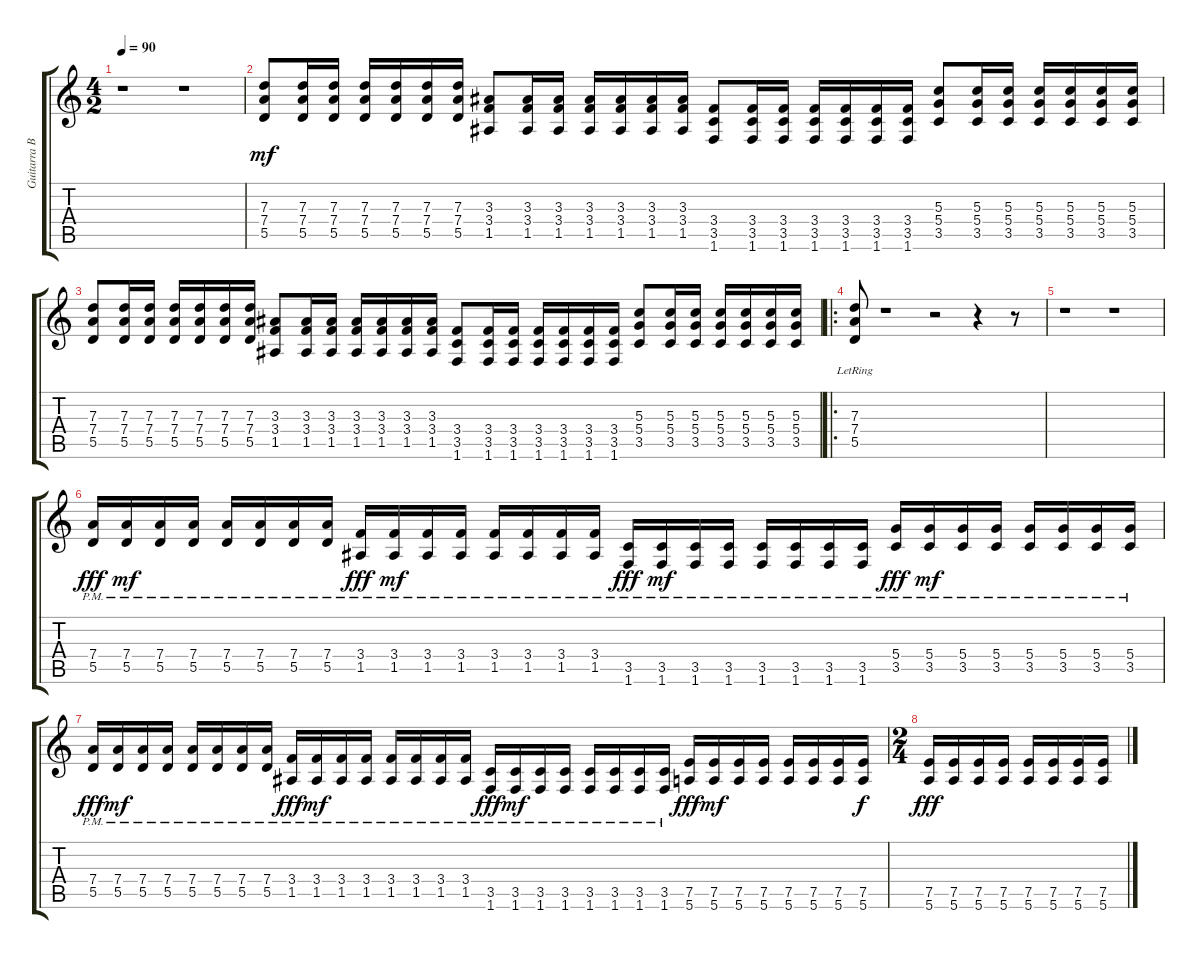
\track ("Guitarra Base" "Guitarra B") {instrument overdrivenguitar}
\staff {score tabs}
\tuning (E4 B3 G3 D3 A2 E2) {hide}
\ts (4 2)
\tempo 90
\clef g2
\ks c
r.1{dy mf instrument overdrivenguitar} r.1 |
(7.3 7.4 5.5).8 (7.3 7.4 5.5).16 (7.3 7.4 5.5).16 (7.3 7.4 5.5).16 (7.3 7.4 5.5).16 (7.3 7.4 5.5).16 (7.3 7.4 5.5).16 (3.3 3.4 1.5).8 (3.3 3.4 1.5).16 (3.3 3.4 1.5).16 (3.3 3.4 1.5).16 (3.3 3.4 1.5).16 (3.3 3.4 1.5).16 (3.3 3.4 1.5).16 (3.4 3.5 1.6).8 (3.4 3.5 1.6).16 (3.4 3.5 1.6).16 (3.4 3.5 1.6).16 (3.4 3.5 1.6).16 (3.4 3.5 1.6).16 (3.4 3.5 1.6).16 (5.3 5.4 3.5).8 (5.3 5.4 3.5).16 (5.3 5.4 3.5).16 (5.3 5.4 3.5).16 (5.3 5.4 3.5).16 (5.3 5.4 3.5).16 (5.3 5.4 3.5).16 |
(7.3 7.4 5.5).8 (7.3 7.4 5.5).16 (7.3 7.4 5.5).16 (7.3 7.4 5.5).16 (7.3 7.4 5.5).16 (7.3 7.4 5.5).16 (7.3 7.4 5.5).16 (3.3 3.4 1.5).8 (3.3 3.4 1.5).16 (3.3 3.4 1.5).16 (3.3 3.4 1.5).16 (3.3 3.4 1.5).16 (3.3 3.4 1.5).16 (3.3 3.4 1.5).16 (3.4 3.5 1.6).8 (3.4 3.5 1.6).16 (3.4 3.5 1.6).16 (3.4 3.5 1.6).16 (3.4 3.5 1.6).16 (3.4 3.5 1.6).16 (3.4 3.5 1.6).16 (5.3 5.4 3.5).8 (5.3 5.4 3.5).16 (5.3 5.4 3.5).16 (5.3 5.4 3.5).16 (5.3 5.4 3.5).16 (5.3 5.4 3.5).16 (5.3 5.4 3.5).16 |
\ro
(7.3{lr} 7.4{lr} 5.5{lr}).8 r.1 r.2 r.4 r.8 |
r.1 r.1 |
(7.4{pm} 5.5{pm}).16{dy fff} (7.4{pm} 5.5{pm}).16{dy mf} (7.4{pm} 5.5{pm}).16 (7.4{pm} 5.5{pm}).16 (7.4{pm} 5.5{pm}).16 (7.4{pm} 5.5{pm}).16 (7.4{pm} 5.5{pm}).16 (7.4{pm} 5.5{pm}).16 (3.4{pm} 1.5{pm}).16{dy fff} (3.4{pm} 1.5{pm}).16{dy mf} (3.4{pm} 1.5{pm}).16 (3.4{pm} 1.5{pm}).16 (3.4{pm} 1.5{pm}).16 (3.4{pm} 1.5{pm}).16 (3.4{pm} 1.5{pm}).16 (3.4{pm} 1.5{pm}).16 (3.5{pm} 1.6{pm}).16{dy fff} (3.5{pm} 1.6{pm}).16{dy mf} (3.5{pm} 1.6{pm}).16 (3.5{pm} 1.6{pm}).16 (3.5{pm} 1.6{pm}).16 (3.5{pm} 1.6{pm}).16 (3.5{pm} 1.6{pm}).16 (3.5{pm} 1.6{pm}).16 (5.4{pm} 3.5{pm}).16{dy fff} (5.4{pm} 3.5{pm}).16{dy mf} (5.4{pm} 3.5{pm}).16 (5.4{pm} 3.5{pm}).16 (5.4{pm} 3.5{pm}).16 (5.4{pm} 3.5{pm}).16 (5.4{pm} 3.5{pm}).16 (5.4{pm} 3.5{pm}).16 |
(7.4{pm} 5.5{pm}).16{dy fff} (7.4{pm} 5.5{pm}).16{dy mf} (7.4{pm} 5.5{pm}).16 (7.4{pm} 5.5{pm}).16 (7.4{pm} 5.5{pm}).16 (7.4{pm} 5.5{pm}).16 (7.4{pm} 5.5{pm}).16 (7.4{pm} 5.5{pm}).16 (3.4{pm} 1.5{pm}).16{dy fff} (3.4{pm} 1.5{pm}).16{dy mf} (3.4{pm} 1.5{pm}).16 (3.4{pm} 1.5{pm}).16 (3.4{pm} 1.5{pm}).16 (3.4{pm} 1.5{pm}).16 (3.4{pm} 1.5{pm}).16 (3.4{pm} 1.5{pm}).16 (3.5{pm} 1.6{pm}).16{dy fff} (3.5{pm} 1.6{pm}).16{dy mf} (3.5{pm} 1.6{pm}).16 (3.5{pm} 1.6{pm}).16 (3.5{pm} 1.6{pm}).16 (3.5{pm} 1.6{pm}).16 (3.5{pm} 1.6{pm}).16 (3.5{pm} 1.6{pm}).16 (7.5 5.6).16{dy fff volume 9} (7.5 5.6).16{dy mf} (7.5 5.6).16 (7.5 5.6).16 (7.5 5.6).16 (7.5 5.6).16 (7.5 5.6).16 (7.5 5.6).16{dy f volume 11} |
\ts (2 4)
(7.5 5.6).16{dy fff} (7.5 5.6).16 (7.5 5.6).16 (7.5 5.6).16 (7.5 5.6).16 (7.5 5.6).16 (7.5 5.6).16 (7.5 5.6).16
